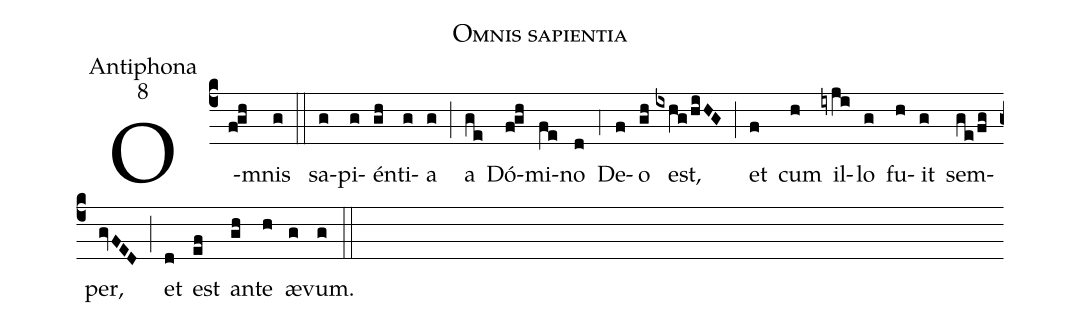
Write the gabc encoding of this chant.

name:Omnis sapientia;
office-part:Antiphona;
mode:8;
%%
(c4) O(f!gh)mnis(g) (::) sa(g)pi(g)én(gh)ti(g)a(g) (;) a(ge) Dó(f!gh)mi(fe)no(d) (;4) De(f)o(gh) est,(ixhg/hiHG) (;) et(f) cum(h) il(iyji)lo(g) fu(h)it(g) sem(ge/fg)per,(gvFED) (;) et(d) est(ef) an(gh)te(h) æ(g)vum.(g) (::)
